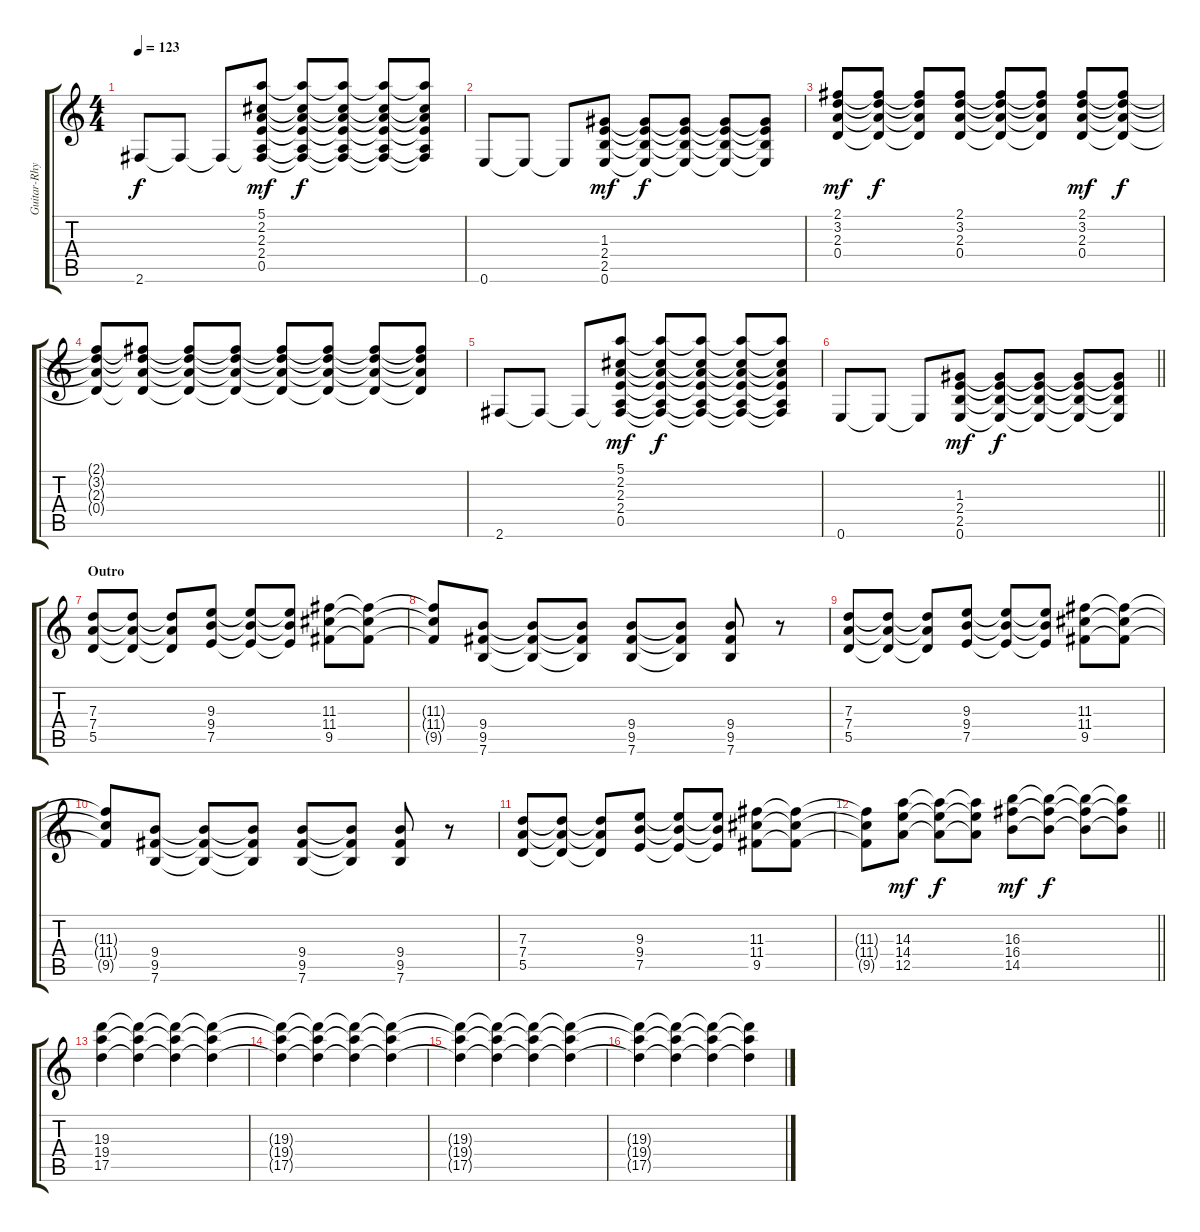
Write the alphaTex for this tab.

\track ("Guitar-Rhythm" "Guitar-Rhy") {instrument distortionguitar}
\staff {score tabs}
\tuning (E4 B3 G3 D3 A2 E2) {hide}
\ts (4 4)
\tempo 123
\clef g2
\ks c
2.6.8{dy f} 2.6{t}.8 2.6{t}.8 (5.1 2.2 2.3 2.4 0.5 2.6{t}).8{dy mf} (5.1{t} 2.2{t} 2.3{t} 2.4{t} 0.5{t} 2.6{t}).8{dy f} (5.1{t} 2.2{t} 2.3{t} 2.4{t} 0.5{t} 2.6{t}).8 (5.1{t} 2.2{t} 2.3{t} 2.4{t} 0.5{t} 2.6{t}).8 (5.1{t} 2.2{t} 2.3{t} 2.4{t} 0.5{t} 2.6{t}).8 |
0.6.8 0.6{t}.8 0.6{t}.8 (1.3 2.4 2.5 0.6).8{dy mf} (1.3{t} 2.4{t} 2.5{t} 0.6{t}).8{dy f} (1.3{t} 2.4{t} 2.5{t} 0.6{t}).8 (1.3{t} 2.4{t} 2.5{t} 0.6{t}).8 (1.3{t} 2.4{t} 2.5{t} 0.6{t}).8 |
(2.1 3.2 2.3 0.4).8{dy mf} (2.1{t} 3.2{t} 2.3{t} 0.4{t}).8{dy f} (2.1{t} 3.2{t} 2.3{t} 0.4{t}).8 (2.1 3.2 2.3 0.4).8 (2.1{t} 3.2{t} 2.3{t} 0.4{t}).8 (2.1{t} 3.2{t} 2.3{t} 0.4{t}).8 (2.1 3.2 2.3 0.4).8{dy mf} (2.1{t} 3.2{t} 2.3{t} 0.4{t}).8{dy f} |
(2.1{t} 3.2{t} 2.3{t} 0.4{t}).8 (2.1{t} 3.2{t} 2.3{t} 0.4{t}).8 (2.1{t} 3.2{t} 2.3{t} 0.4{t}).8 (2.1{t} 3.2{t} 2.3{t} 0.4{t}).8 (2.1{t} 3.2{t} 2.3{t} 0.4{t}).8 (2.1{t} 3.2{t} 2.3{t} 0.4{t}).8 (2.1{t} 3.2{t} 2.3{t} 0.4{t}).8 (2.1{t} 3.2{t} 2.3{t} 0.4{t}).8 |
2.6.8 2.6{t}.8 2.6{t}.8 (5.1 2.2 2.3 2.4 0.5 2.6{t}).8{dy mf} (5.1{t} 2.2{t} 2.3{t} 2.4{t} 0.5{t} 2.6{t}).8{dy f} (5.1{t} 2.2{t} 2.3{t} 2.4{t} 0.5{t} 2.6{t}).8 (5.1{t} 2.2{t} 2.3{t} 2.4{t} 0.5{t} 2.6{t}).8 (5.1{t} 2.2{t} 2.3{t} 2.4{t} 0.5{t} 2.6{t}).8 |
\barLineRight lightlight
0.6.8 0.6{t}.8 0.6{t}.8 (1.3 2.4 2.5 0.6).8{dy mf} (1.3{t} 2.4{t} 2.5{t} 0.6{t}).8{dy f} (1.3{t} 2.4{t} 2.5{t} 0.6{t}).8 (1.3{t} 2.4{t} 2.5{t} 0.6{t}).8 (1.3{t} 2.4{t} 2.5{t} 0.6{t}).8 |
\section ("" "Outro")
(7.3 7.4 5.5).8 (7.3{t} 7.4{t} 5.5{t}).8 (7.3{t} 7.4{t} 5.5{t}).8 (9.3 9.4 7.5).8 (9.3{t} 9.4{t} 7.5{t}).8 (9.3{t} 9.4{t} 7.5{t}).8 (11.3 11.4 9.5).8 (11.3{t} 11.4{t} 9.5{t}).8 |
(11.3{t} 11.4{t} 9.5{t}).8 (9.4 9.5 7.6).8 (9.4{t} 9.5{t} 7.6{t}).8 (9.4{t} 9.5{t} 7.6{t}).8 (9.4 9.5 7.6).8 (9.4{t} 9.5{t} 7.6{t}).8 (9.4 9.5 7.6).8 r.8 |
(7.3 7.4 5.5).8 (7.3{t} 7.4{t} 5.5{t}).8 (7.3{t} 7.4{t} 5.5{t}).8 (9.3 9.4 7.5).8 (9.3{t} 9.4{t} 7.5{t}).8 (9.3{t} 9.4{t} 7.5{t}).8 (11.3 11.4 9.5).8 (11.3{t} 11.4{t} 9.5{t}).8 |
(11.3{t} 11.4{t} 9.5{t}).8 (9.4 9.5 7.6).8 (9.4{t} 9.5{t} 7.6{t}).8 (9.4{t} 9.5{t} 7.6{t}).8 (9.4 9.5 7.6).8 (9.4{t} 9.5{t} 7.6{t}).8 (9.4 9.5 7.6).8 r.8 |
(7.3 7.4 5.5).8 (7.3{t} 7.4{t} 5.5{t}).8 (7.3{t} 7.4{t} 5.5{t}).8 (9.3 9.4 7.5).8 (9.3{t} 9.4{t} 7.5{t}).8 (9.3{t} 9.4{t} 7.5{t}).8 (11.3 11.4 9.5).8 (11.3{t} 11.4{t} 9.5{t}).8 |
\barLineRight lightlight
(11.3{t} 11.4{t} 9.5{t}).8 (14.3 14.4 12.5).8{dy mf} (14.3{t} 14.4{t} 12.5{t}).8{dy f} (14.3{t} 14.4{t} 12.5{t}).8 (16.3 16.4 14.5).8{dy mf} (16.3{t} 16.4{t} 14.5{t}).8{dy f} (16.3{t} 16.4{t} 14.5{t}).8 (16.3{t} 16.4{t} 14.5{t}).8 |
(19.3 19.4 17.5).4 (19.3{t} 19.4{t} 17.5{t}).4 (19.3{t} 19.4{t} 17.5{t}).4 (19.3{t} 19.4{t} 17.5{t}).4 |
(19.3{t} 19.4{t} 17.5{t}).4 (19.3{t} 19.4{t} 17.5{t}).4 (19.3{t} 19.4{t} 17.5{t}).4 (19.3{t} 19.4{t} 17.5{t}).4 |
(19.3{t} 19.4{t} 17.5{t}).4 (19.3{t} 19.4{t} 17.5{t}).4 (19.3{t} 19.4{t} 17.5{t}).4 (19.3{t} 19.4{t} 17.5{t}).4 |
(19.3{t} 19.4{t} 17.5{t}).4 (19.3{t} 19.4{t} 17.5{t}).4 (19.3{t} 19.4{t} 17.5{t}).4 (19.3{t} 19.4{t} 17.5{t}).4
